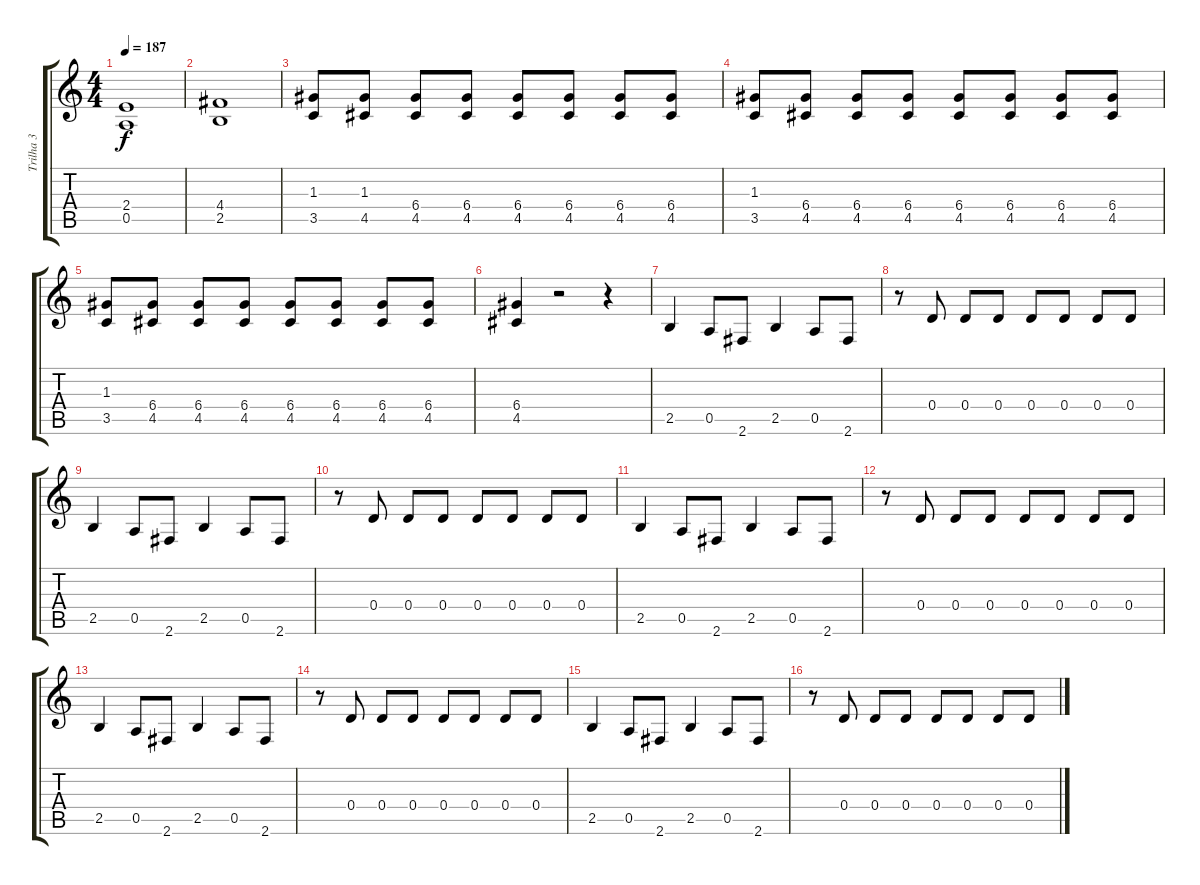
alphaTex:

\track ("Trilha 3" "Trilha 3") {instrument electricbassfinger}
\staff {score tabs}
\tuning (E4 B3 G3 D3 A2 E2) {hide}
\ts (4 4)
\tempo 187
\clef g2
\ks c
(2.4 0.5).1{dy f} |
(4.4 2.5).1 |
(1.3 3.5).8 (1.3 4.5).8 (6.4 4.5).8 (6.4 4.5).8 (6.4 4.5).8 (6.4 4.5).8 (6.4 4.5).8 (6.4 4.5).8 |
(1.3 3.5).8 (6.4 4.5).8 (6.4 4.5).8 (6.4 4.5).8 (6.4 4.5).8 (6.4 4.5).8 (6.4 4.5).8 (6.4 4.5).8 |
(1.3 3.5).8 (6.4 4.5).8 (6.4 4.5).8 (6.4 4.5).8 (6.4 4.5).8 (6.4 4.5).8 (6.4 4.5).8 (6.4 4.5).8 |
(6.4 4.5).4 r.2 r.4 |
2.5.4 0.5.8 2.6.8 2.5.4 0.5.8 2.6.8 |
r.8 0.4.8 0.4.8 0.4.8 0.4.8 0.4.8 0.4.8 0.4.8 |
2.5.4 0.5.8 2.6.8 2.5.4 0.5.8 2.6.8 |
r.8 0.4.8 0.4.8 0.4.8 0.4.8 0.4.8 0.4.8 0.4.8 |
2.5.4 0.5.8 2.6.8 2.5.4 0.5.8 2.6.8 |
r.8 0.4.8 0.4.8 0.4.8 0.4.8 0.4.8 0.4.8 0.4.8 |
2.5.4 0.5.8 2.6.8 2.5.4 0.5.8 2.6.8 |
r.8 0.4.8 0.4.8 0.4.8 0.4.8 0.4.8 0.4.8 0.4.8 |
2.5.4 0.5.8 2.6.8 2.5.4 0.5.8 2.6.8 |
r.8 0.4.8 0.4.8 0.4.8 0.4.8 0.4.8 0.4.8 0.4.8
